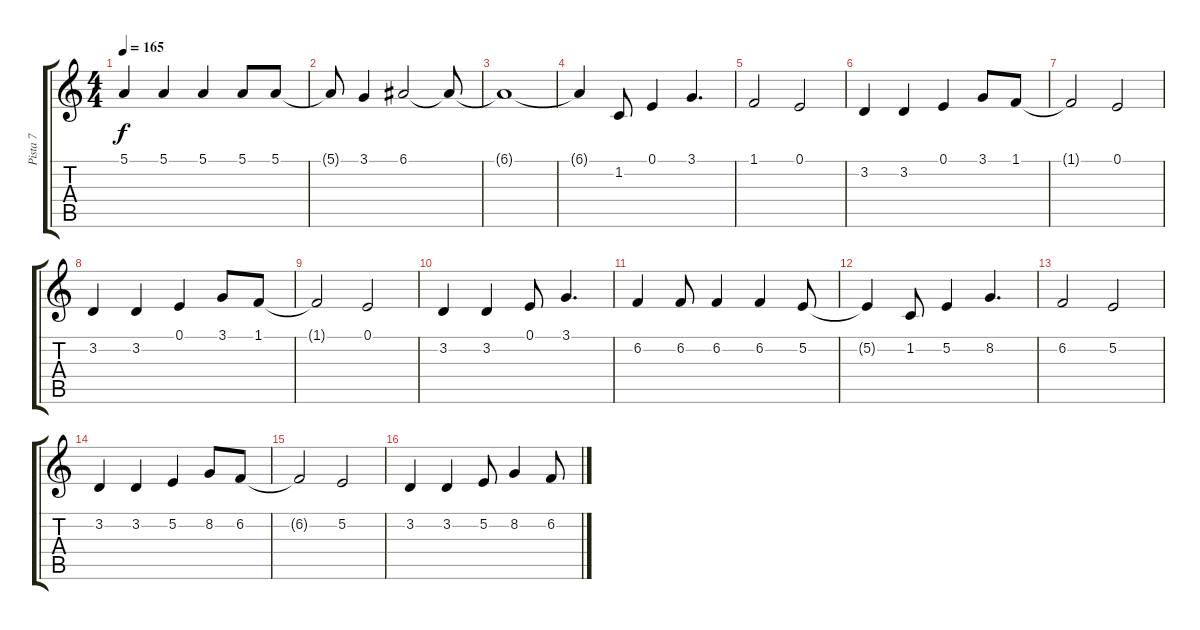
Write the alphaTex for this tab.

\track ("Pista 7" "Pista 7") {instrument electricgrandpiano}
\staff {score tabs}
\tuning (E4 B3 G3 D3 A2 E2) {hide}
\ts (4 4)
\tempo 165
\clef g2
\ks c
5.1.4{dy f} 5.1.4 5.1.4 5.1.8 5.1.8 |
5.1{t}.8 3.1.4 6.1.2 6.1{t}.8 |
6.1{t}.1 |
6.1{t}.4 1.2.8 0.1.4 3.1.4{d} |
1.1.2 0.1.2 |
3.2.4 3.2.4 0.1.4 3.1.8 1.1.8 |
1.1{t}.2 0.1.2 |
3.2.4 3.2.4 0.1.4 3.1.8 1.1.8 |
1.1{t}.2 0.1.2 |
3.2.4 3.2.4 0.1.8 3.1.4{d} |
6.2.4 6.2.8 6.2.4 6.2.4 5.2.8 |
5.2{t}.4 1.2.8 5.2.4 8.2.4{d} |
6.2.2 5.2.2 |
3.2.4 3.2.4 5.2.4 8.2.8 6.2.8 |
6.2{t}.2 5.2.2 |
3.2.4 3.2.4 5.2.8 8.2.4 6.2.8
